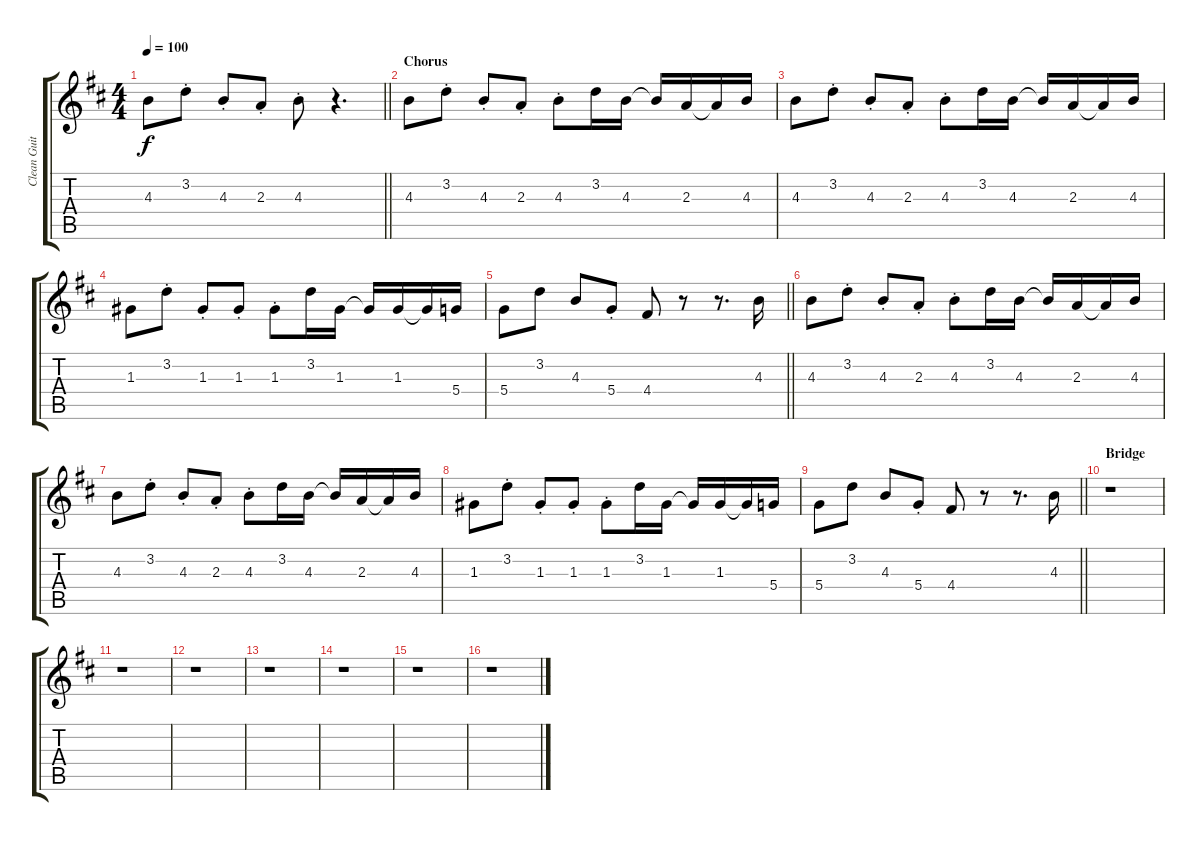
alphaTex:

\track ("Clean Guitar" "Clean Guit") {instrument electricguitarclean}
\staff {score tabs}
\tuning (E4 B3 G3 D3 A2 E2) {hide}
\ts (4 4)
\tempo 100
\clef g2
\barLineRight lightlight
\ks bminor
4.3.8{dy f} 3.2{st}.8 4.3{st}.8 2.3{st}.8 4.3{st}.8 r.4{d} |
\section ("" "Chorus")
4.3.8 3.2{st}.8 4.3{st}.8 2.3{st}.8 4.3{st}.8 3.2.16 4.3.16 4.3{t}.16 2.3.16 2.3{t}.16 4.3.16 |
4.3.8 3.2{st}.8 4.3{st}.8 2.3{st}.8 4.3{st}.8 3.2.16 4.3.16 4.3{t}.16 2.3.16 2.3{t}.16 4.3.16 |
1.3.8 3.2{st}.8 1.3{st}.8 1.3{st}.8 1.3{st}.8 3.2.16 1.3.16 1.3{t}.16 1.3.16 1.3{t}.16 5.4.16 |
\barLineRight lightlight
5.4.8 3.2.8 4.3.8 5.4{st}.8 4.4.8 r.8 r.8{d} 4.3.16 |
4.3.8 3.2{st}.8 4.3{st}.8 2.3{st}.8 4.3{st}.8 3.2.16 4.3.16 4.3{t}.16 2.3.16 2.3{t}.16 4.3.16 |
4.3.8 3.2{st}.8 4.3{st}.8 2.3{st}.8 4.3{st}.8 3.2.16 4.3.16 4.3{t}.16 2.3.16 2.3{t}.16 4.3.16 |
1.3.8 3.2{st}.8 1.3{st}.8 1.3{st}.8 1.3{st}.8 3.2.16 1.3.16 1.3{t}.16 1.3.16 1.3{t}.16 5.4.16 |
\barLineRight lightlight
5.4.8 3.2.8 4.3.8 5.4{st}.8 4.4.8 r.8 r.8{d} 4.3.16 |
\section ("" "Bridge")
r.1 |
r.1 |
r.1 |
r.1 |
r.1 |
r.1 |
r.1
